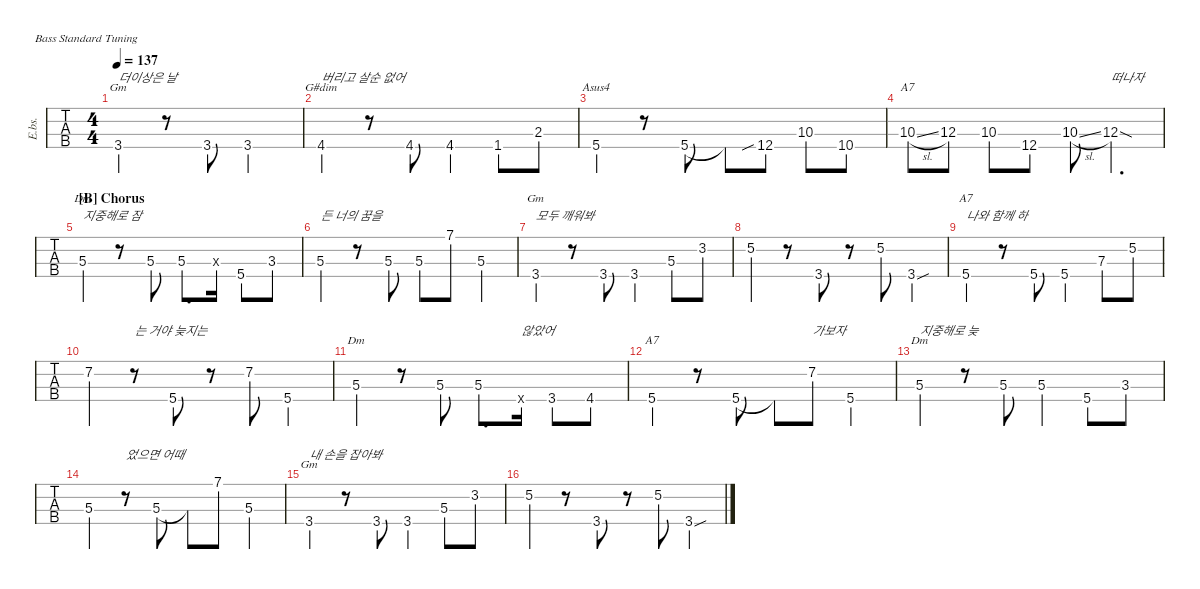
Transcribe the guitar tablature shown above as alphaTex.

\defaultSystemsLayout 4
\hideDynamics
\bracketExtendMode nobrackets
\track ("Bass" "E.bs.") {defaultSystemsLayout 4 instrument acousticbass}
\staff {tabs}
\tuning (G2 D2 A1 E1)
\chord ("Dm" x x 5 x) {showdiagram false showfingering false}
\chord ("A7" x x x 5) {showdiagram false showfingering false}
\chord ("Gm" x x x 3) {showdiagram false showfingering false}
\chord ("G#dim" x x x 4) {showdiagram false showfingering false}
\chord ("Asus4" x x x 5) {showdiagram false showfingering false}
\chord ("A7" x x 10 x) {firstfret 10 showdiagram false showfingering false}
\ts (4 4)
\tempo 137
\clef f4
\ks f
3.4{acc forcenatural}.4{ch "Gm" txt "더이상은 날" dy mf} r.8 3.4{st acc forcenatural}.8 3.4{acc forcenatural}.2 |
4.4{acc b}.4{ch "G#dim" txt "버리고 살순 없어"} r.8 4.4{acc b}.8 4.4{acc b}.4 1.4{acc forcenatural}.8 2.3{acc forcenatural}.8 |
5.4{acc forcenatural}.4{ch "Asus4"} r.8 5.4{acc forcenatural}.8 5.4{t acc forcenatural}.8 12.4{sib acc forcenatural}.8 10.3{acc forcenatural}.8 10.4{acc forcenatural}.8 |
10.3{sl acc forcenatural}.8{ch "A7"} 12.3{acc forcenatural}.8 10.3{acc forcenatural}.8 12.4{acc forcenatural}.8 10.3{sl acc forcenatural}.8 12.3{sod acc forcenatural}.4{d txt "떠나자"} |
\section ("B" "Chorus")
5.3{acc forcenatural}.4{ch "Dm" txt "지중해로 잠"} r.8 5.3{st acc forcenatural}.8 5.3{acc forcenatural}.8{d} 0.3{x acc forcenatural}.16 5.4{acc forcenatural}.8 3.3{acc forcenatural}.8 |
5.3{acc forcenatural}.4{txt "든 너의 꿈을"} r.8 5.3{st acc forcenatural}.8 5.3{acc forcenatural}.8 7.1{acc forcenatural}.8 5.3{acc forcenatural}.4 |
3.4{acc forcenatural}.4{ch "Gm" txt "모두 깨워봐"} r.8 3.4{st acc forcenatural}.8 3.4{acc forcenatural}.4 5.3{acc forcenatural}.8 3.2{acc forcenatural}.8 |
5.2{acc forcenatural}.4 r.8 3.4{acc forcenatural}.8 r.8 5.2{acc forcenatural}.8 3.4{sou acc forcenatural}.4 |
5.4{acc forcenatural}.4{ch "A7" txt "나와 함께 하"} r.8 5.4{st acc forcenatural}.8 5.4{acc forcenatural}.4 7.3{acc forcenatural}.8 5.2{acc forcenatural}.8 |
7.2{acc forcenatural}.4 r.8{txt "는 거야 늦지는"} 5.4{acc forcenatural}.8 r.8 7.2{acc forcenatural}.8 5.4{acc forcenatural}.4 |
5.3{acc forcenatural}.4{ch "Dm"} r.8 5.3{st acc forcenatural}.8 5.3{acc forcenatural}.8{d} 5.4{x acc forcenatural}.16{txt "않았어"} 3.4{acc forcenatural}.8 4.4{acc b}.8 |
5.4{acc forcenatural}.4{ch "A7"} r.8 5.4{acc forcenatural}.8 5.4{t acc forcenatural}.8 7.2{acc forcenatural}.8{txt "가보자"} 5.4{acc forcenatural}.4 |
5.3{acc forcenatural}.4{ch "Dm" txt "지중해로 늦"} r.8 5.3{st acc forcenatural}.8 5.3{acc forcenatural}.4 5.4{acc forcenatural}.8 3.3{acc forcenatural}.8 |
5.3{acc forcenatural}.4 r.8{txt "었으면 어때"} 5.3{acc forcenatural}.8 5.3{t acc forcenatural}.8 7.1{acc forcenatural}.8 5.3{acc forcenatural}.4 |
3.4{acc forcenatural}.4{ch "Gm" txt "내 손을 잡아봐"} r.8 3.4{st acc forcenatural}.8 3.4{acc forcenatural}.4 5.3{acc forcenatural}.8 3.2{acc forcenatural}.8 |
5.2{acc forcenatural}.4 r.8 3.4{st acc forcenatural}.8 r.8 5.2{acc forcenatural}.8 3.4{sou acc forcenatural}.4
